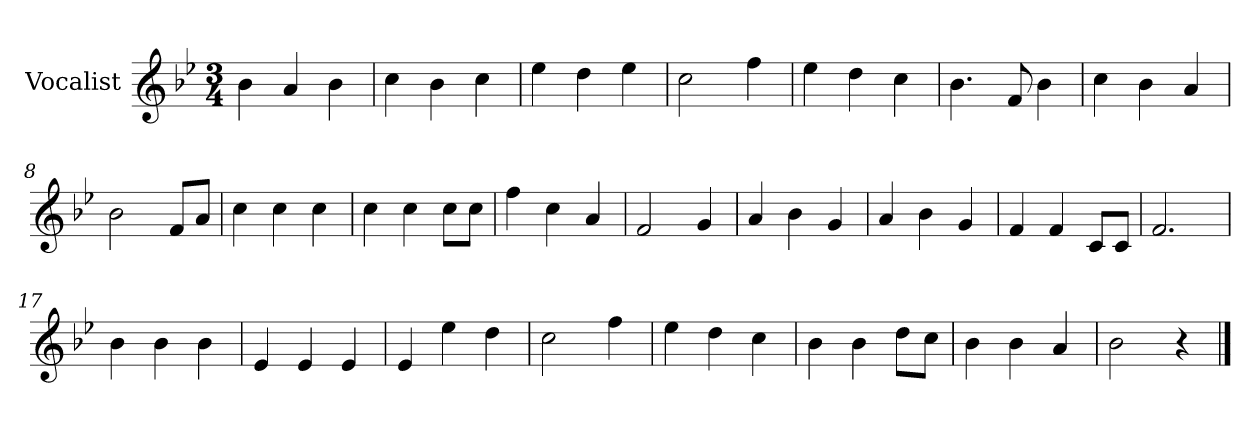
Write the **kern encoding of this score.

**kern
*part1
*staff1
*I"Vocalist
*k[b-e-]
*B-:
*M3/4
=1
4b-
4a
4b-
=2
4cc
4b-
4cc
=3
4ee-
4dd
4ee-
=4
2cc
4ff
=5
4ee-
4dd
4cc
=6
4.b-
8f
4b-
=7
4cc
4b-
4a
=8
2b-
8fL
8aJ
=9
4cc
4cc
4cc
=10
4cc
4cc
8ccL
8ccJ
=11
4ff
4cc
4a
=12
2f
4g
=13
4a
4b-
4g
=14
4a
4b-
4g
=15
4f
4f
8cL
8cJ
=16
2.f
=17
4b-
4b-
4b-
=18
4e-
4e-
4e-
=19
4e-
4ee-
4dd
=20
2cc
4ff
=21
4ee-
4dd
4cc
=22
4b-
4b-
8ddL
8ccJ
=23
4b-
4b-
4a
=24
2b-
4r
==
*-
